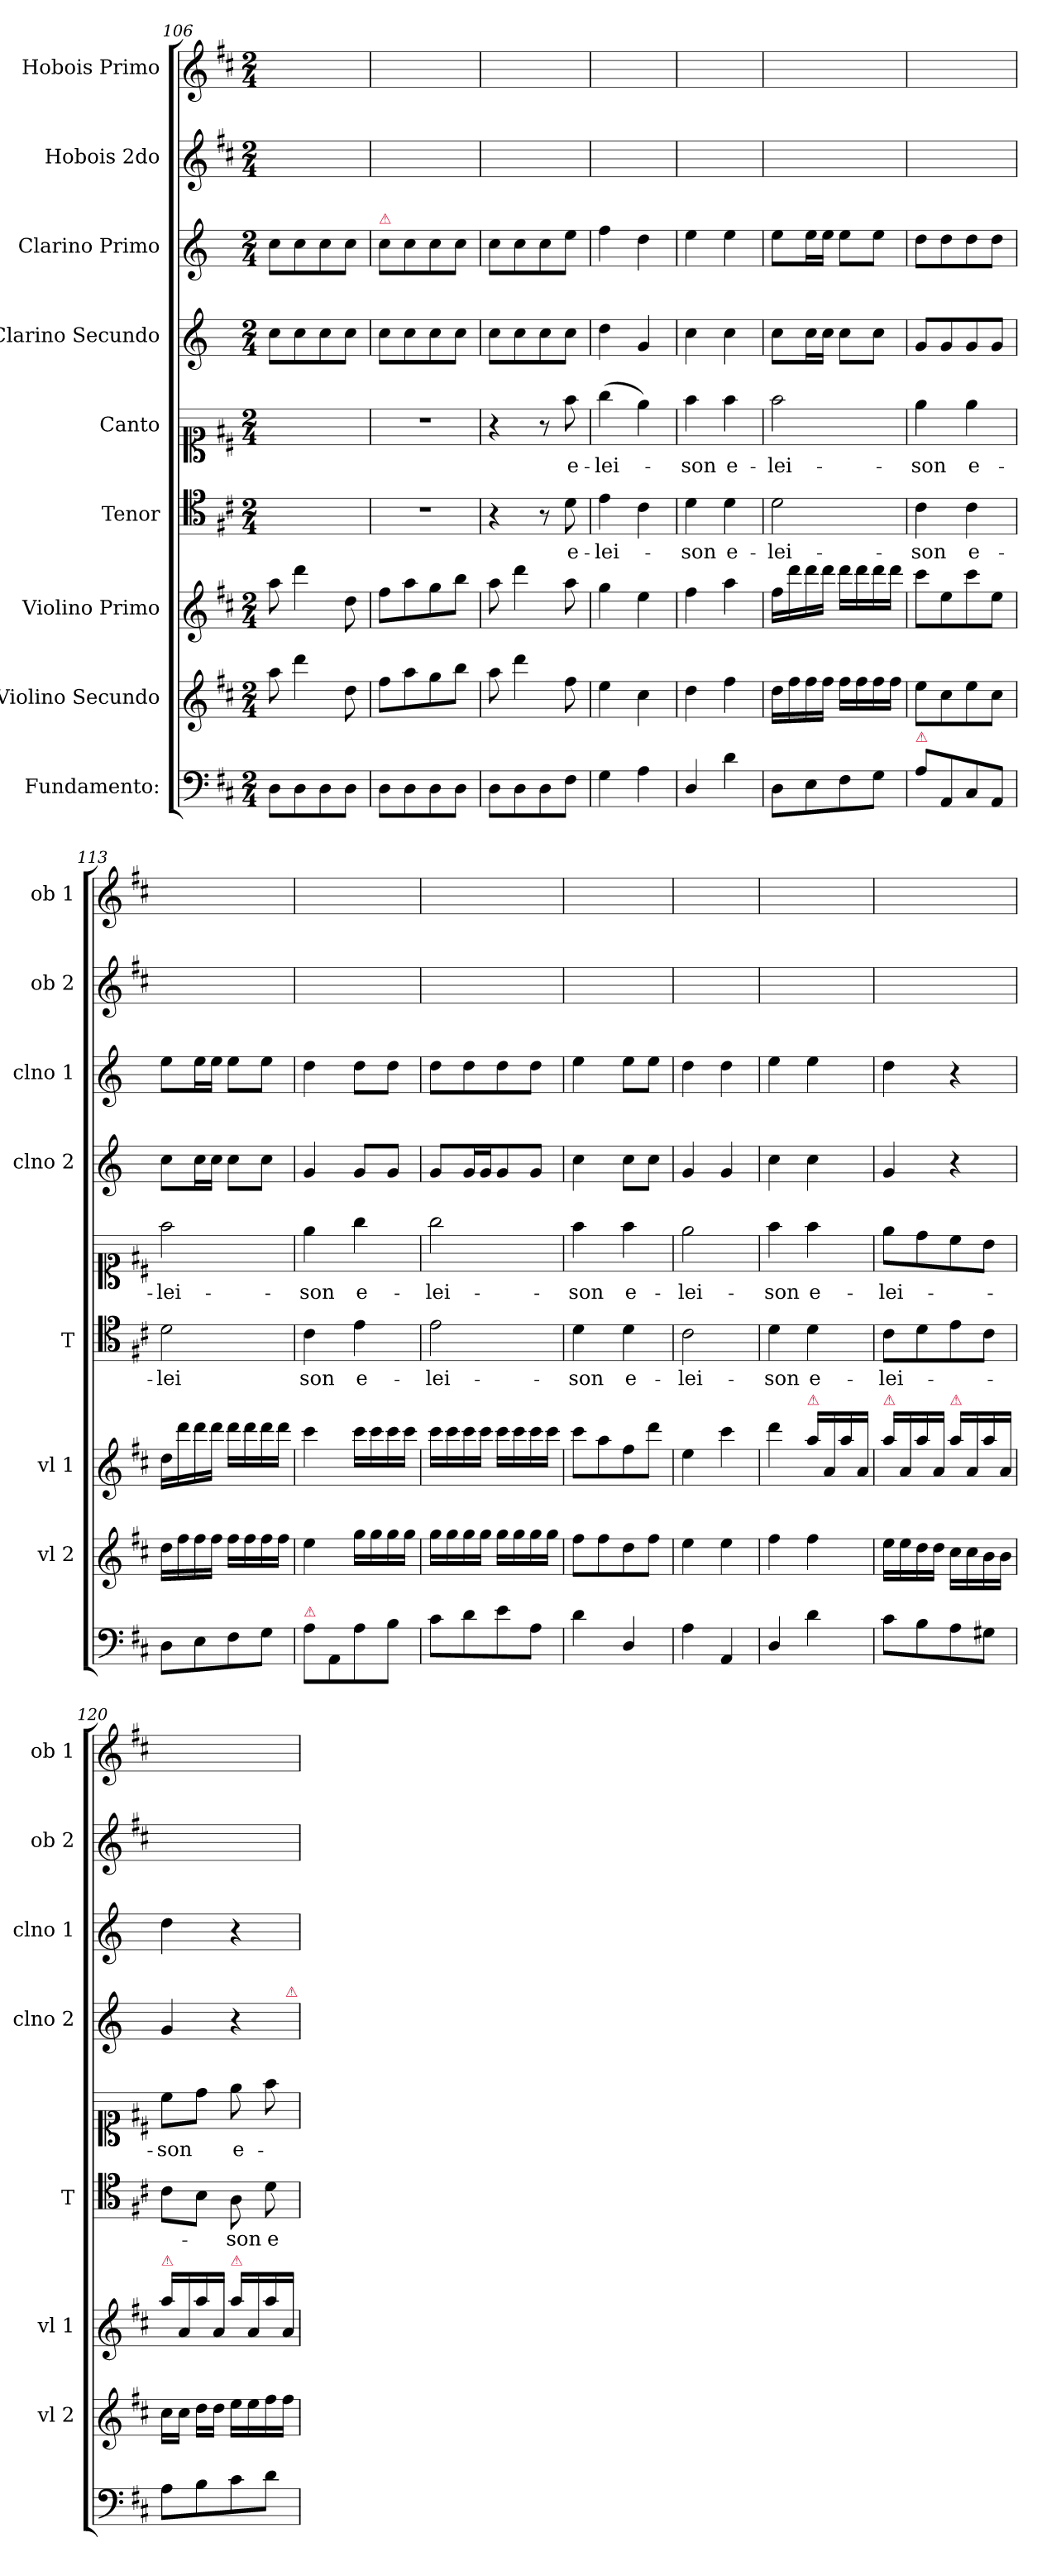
**kern	**kern	**kern	**kern	**text	**kern	**text	**kern	**dynam	**kern	**kern	**kern
*part9	*part8	*part7	*part6	*part6	*part5	*part5	*part4	*part4	*part3	*part2	*part1
*staff9	*staff8	*staff7	*staff6	*staff6	*staff5	*staff5	*staff4	*staff4	*staff3	*staff2	*staff1
*I"Fundamento:	*I"Violino Secundo	*I"Violino Primo	*I"Tenor	*	*I"Canto	*	*I"Clarino Secundo	*	*I"Clarino Primo	*I"Hobois 2do	*I"Hobois Primo
*	*I'vl 2	*I'vl 1	*I'T	*	*	*	*I'clno 2	*	*I'clno 1	*I'ob 2	*I'ob 1
*clefF4	*clefG2	*clefG2	*clefC4	*	*clefC1	*	*clefG2	*	*clefG2	*clefG2	*clefG2
*	*	*	*	*	*	*	*ITrd-1c-2	*	*ITrd-1c-2	*	*
*k[f#c#]	*k[f#c#]	*k[f#c#]	*k[f#c#]	*	*k[f#c#]	*	*k[f#c#]	*	*k[f#c#]	*k[f#c#]	*k[f#c#]
*D:	*D:	*D:	*D:	*	*D:	*	*D:	*	*D:	*D:	*D:
*M2/4	*M2/4	*M2/4	*M2/4	*	*M2/4	*	*M2/4	*	*M2/4	*M2/4	*M2/4
=106	=106	=106	=106	=106	=106	=106	=106	=106	=106	=106	=106
8D\L	8aa\	8aa\	2ryy	.	2ryy	.	8dd\L	.	8dd\L	2ryy	2ryy
8D\	4ddd\	4ddd\	.	.	.	.	8dd\	.	8dd\	.	.
8D\	.	.	.	.	.	.	8dd\	.	8dd\	.	.
8D\J	8dd\	8dd\	.	.	.	.	8dd\J	.	8dd\J	.	.
=107	=107	=107	=107	=107	=107	=107	=107	=107	=107	=107	=107
!	!	!	!	!	!	!	!	!	!LO:TX:a:color=crimson:t=⚠	!	!
!	!	!	!	!	!	!	!	!LO:DY:a	!	!	!
8D\L	8ff#\L	8ff#\L	2r	.	2r	.	8dd\L	p&colon;	8dd\L	2ryy	2ryy
8D\	8aa\	8aa\	.	.	.	.	8dd\	.	8dd\	.	.
8D\	8gg\	8gg\	.	.	.	.	8dd\	.	8dd\	.	.
8D\J	8bb\J	8bb\J	.	.	.	.	8dd\J	.	8dd\J	.	.
=108	=108	=108	=108	=108	=108	=108	=108	=108	=108	=108	=108
8D\L	8aa\	8aa\	4r	.	4r	.	8dd\L	.	8dd\L	2ryy	2ryy
8D\	4ddd\	4ddd\	.	.	.	.	8dd\	.	8dd\	.	.
8D\	.	.	8r	.	8r	.	8dd\	.	8dd\	.	.
8F#\J	8ff#\	8aa\	8d\	e-	8ff#\	e-	8dd\J	.	8ff#\J	.	.
=109	=109	=109	=109	=109	=109	=109	=109	=109	=109	=109	=109
4G\	4ee\	4gg\	4e\	-lei-	(4gg\	-lei-	4ee\	.	4gg\	2ryy	2ryy
4A\	4cc#\	4ee\	4c#\	.	4ee\)	.	4a/	.	4ee\	.	.
=110	=110	=110	=110	=110	=110	=110	=110	=110	=110	=110	=110
4D/	4dd\	4ff#\	4d\	-son	4ff#\	-son	4dd\	.	4ff#\	2ryy	2ryy
4d\	4ff#\	4aa\	4d\	e-	4ff#\	e-	4dd\	.	4ff#\	.	.
=111	=111	=111	=111	=111	=111	=111	=111	=111	=111	=111	=111
8D\L	16dd\LL	16ff#\LL	2d\	-lei-	2ff#\	-lei-	8dd\L	.	8ff#\L	2ryy	2ryy
.	16ff#\	16ddd\	.	.	.	.	.	.	.	.	.
8E\	16ff#\	16ddd\	.	.	.	.	16dd\L	.	16ff#\L	.	.
.	16ff#\JJ	16ddd\JJ	.	.	.	.	16dd\JJ	.	16ff#\JJ	.	.
8F#\	16ff#\LL	16ddd\LL	.	.	.	.	8dd\L	.	8ff#\L	.	.
.	16ff#\	16ddd\	.	.	.	.	.	.	.	.	.
8G\J	16ff#\	16ddd\	.	.	.	.	8dd\J	.	8ff#\J	.	.
.	16ff#\JJ	16ddd\JJ	.	.	.	.	.	.	.	.	.
=112	=112	=112	=112	=112	=112	=112	=112	=112	=112	=112	=112
!LO:TX:a:color=crimson:t=⚠	!	!	!	!	!	!	!	!	!	!	!
8A\L	8ee\L	8ccc#\L	4c#\	-son	4ee\	-son	8a/L	.	8ee\L	2ryy	2ryy
8AA/	8cc#\	8ee\	.	.	.	.	8a/	.	8ee\	.	.
8C#\	8ee\	8ccc#\	4c#\	e-	4ee\	e-	8a/	.	8ee\	.	.
8AA/J	8cc#\J	8ee\J	.	.	.	.	8a/J	.	8ee\J	.	.
=113	=113	=113	=113	=113	=113	=113	=113	=113	=113	=113	=113
8D\L	16dd\LL	16dd\LL	2d\	-lei	2ff#\	-lei-	8dd\L	.	8ff#\L	2ryy	2ryy
.	16ff#\	16ddd\	.	.	.	.	.	.	.	.	.
8E\	16ff#\	16ddd\	.	.	.	.	16dd\L	.	16ff#\L	.	.
.	16ff#\JJ	16ddd\JJ	.	.	.	.	16dd\JJ	.	16ff#\JJ	.	.
8F#\	16ff#\LL	16ddd\LL	.	.	.	.	8dd\L	.	8ff#\L	.	.
.	16ff#\	16ddd\	.	.	.	.	.	.	.	.	.
8G\J	16ff#\	16ddd\	.	.	.	.	8dd\J	.	8ff#\J	.	.
.	16ff#\JJ	16ddd\JJ	.	.	.	.	.	.	.	.	.
=114	=114	=114	=114	=114	=114	=114	=114	=114	=114	=114	=114
!LO:TX:a:color=crimson:t=⚠	!	!	!	!	!	!	!	!	!	!	!
8A\L	4ee\	4ccc#\	4c#\	-son	4ee\	-son	4a/	.	4ee\	2ryy	2ryy
8AA/	.	.	.	.	.	.	.	.	.	.	.
8A\	16gg\LL	16ccc#\LL	4e\	e-	4gg\	e-	8a/L	.	8ee\L	.	.
.	16gg\	16ccc#\	.	.	.	.	.	.	.	.	.
8B\J	16gg\	16ccc#\	.	.	.	.	8a/J	.	8ee\J	.	.
.	16gg\JJ	16ccc#\JJ	.	.	.	.	.	.	.	.	.
=115	=115	=115	=115	=115	=115	=115	=115	=115	=115	=115	=115
8c#\L	16gg\LL	16ccc#\LL	2e\	-lei-	2gg\	-lei-	8a/L	.	8ee\L	2ryy	2ryy
.	16gg\	16ccc#\	.	.	.	.	.	.	.	.	.
8d\	16gg\	16ccc#\	.	.	.	.	16a/L	.	8ee\	.	.
.	16gg\JJ	16ccc#\JJ	.	.	.	.	16a/J	.	.	.	.
8e\	16gg\LL	16ccc#\LL	.	.	.	.	8a/	.	8ee\	.	.
.	16gg\	16ccc#\	.	.	.	.	.	.	.	.	.
8A\J	16gg\	16ccc#\	.	.	.	.	8a/J	.	8ee\J	.	.
.	16gg\JJ	16ccc#\JJ	.	.	.	.	.	.	.	.	.
=116	=116	=116	=116	=116	=116	=116	=116	=116	=116	=116	=116
4d\	8ff#\L	8ccc#\L	4d\	-son	4ff#\	-son	4dd\	.	4ff#\	2ryy	2ryy
.	8ff#\	8aa\	.	.	.	.	.	.	.	.	.
4D/	8dd\	8ff#\	4d\	e-	4ff#\	e-	8dd\L	.	8ff#\L	.	.
.	8ff#\J	8ddd\J	.	.	.	.	8dd\J	.	8ff#\J	.	.
=117	=117	=117	=117	=117	=117	=117	=117	=117	=117	=117	=117
4A\	4ee\	4ee\	2c#\	-lei-	2ee\	-lei-	4a/	.	4ee\	2ryy	2ryy
4AA/	4ee\	4ccc#\	.	.	.	.	4a/	.	4ee\	.	.
=118	=118	=118	=118	=118	=118	=118	=118	=118	=118	=118	=118
4D/	4ff#\	4ddd\	4d\	-son	4ff#\	-son	4dd\	.	4ff#\	2ryy	2ryy
!	!	!LO:TX:a:color=crimson:t=⚠	!	!	!	!	!	!	!	!	!
4d\	4ff#\	16aa\LL	4d\	e-	4ff#\	e-	4dd\	.	4ff#\	.	.
.	.	16a/	.	.	.	.	.	.	.	.	.
.	.	16aa\	.	.	.	.	.	.	.	.	.
.	.	16a/JJ	.	.	.	.	.	.	.	.	.
=119	=119	=119	=119	=119	=119	=119	=119	=119	=119	=119	=119
!	!	!LO:TX:a:color=crimson:t=⚠	!	!	!	!	!	!	!	!	!
8c#\L	16ee\LL	16aa\LL	8c#\L	-lei-	8ee\L	-lei-	4a/	.	4ee\	2ryy	2ryy
.	16ee\	16a/	.	.	.	.	.	.	.	.	.
8B\	16dd\	16aa\	8d\	.	8dd\	.	.	.	.	.	.
.	16dd\JJ	16a/JJ	.	.	.	.	.	.	.	.	.
!	!	!LO:TX:a:color=crimson:t=⚠	!	!	!	!	!	!	!	!	!
8A\	16cc#\LL	16aa\LL	8e\	.	8cc#\	.	4r	.	4r	.	.
.	16cc#\	16a/	.	.	.	.	.	.	.	.	.
8G#X\J	16b\	16aa\	8c#\J	.	8b\J	.	.	.	.	.	.
.	16b\JJ	16a/JJ	.	.	.	.	.	.	.	.	.
=120	=120	=120	=120	=120	=120	=120	=120	=120	=120	=120	=120
!	!	!LO:TX:a:color=crimson:t=⚠	!	!	!	!	!	!	!	!	!
8A\L	16cc#\LL	16aa\LL	8c#\L	.	8cc#\L	-son	4a/	.	4ee\	2ryy	2ryy
.	16cc#\JJ	16a/	.	.	.	.	.	.	.	.	.
8B\	16dd\LL	16aa\	8B\J	.	8dd\J	.	.	.	.	.	.
.	16dd\JJ	16a/JJ	.	.	.	.	.	.	.	.	.
!	!	!LO:TX:a:color=crimson:t=⚠	!	!	!	!	!	!	!	!	!
8c#\	16ee\LL	16aa\LL	8A\	-son	8ee\	e-	4r	.	4r	.	.
.	16ee\	16a/	.	.	.	.	.	.	.	.	.
8d\J	16ff#\	16aa\	8d\	e-	8ff#\	.	.	.	.	.	.
.	16ff#\JJ	16a/JJ	.	.	.	.	.	.	.	.	.
!	!	!	!	!	!	!	!LO:TX:a:color=crimson:t=⚠	!	!	!	!
=	=	=	=	=	=	=	=	=	=	=	=
*-	*-	*-	*-	*-	*-	*-	*-	*-	*-	*-	*-
